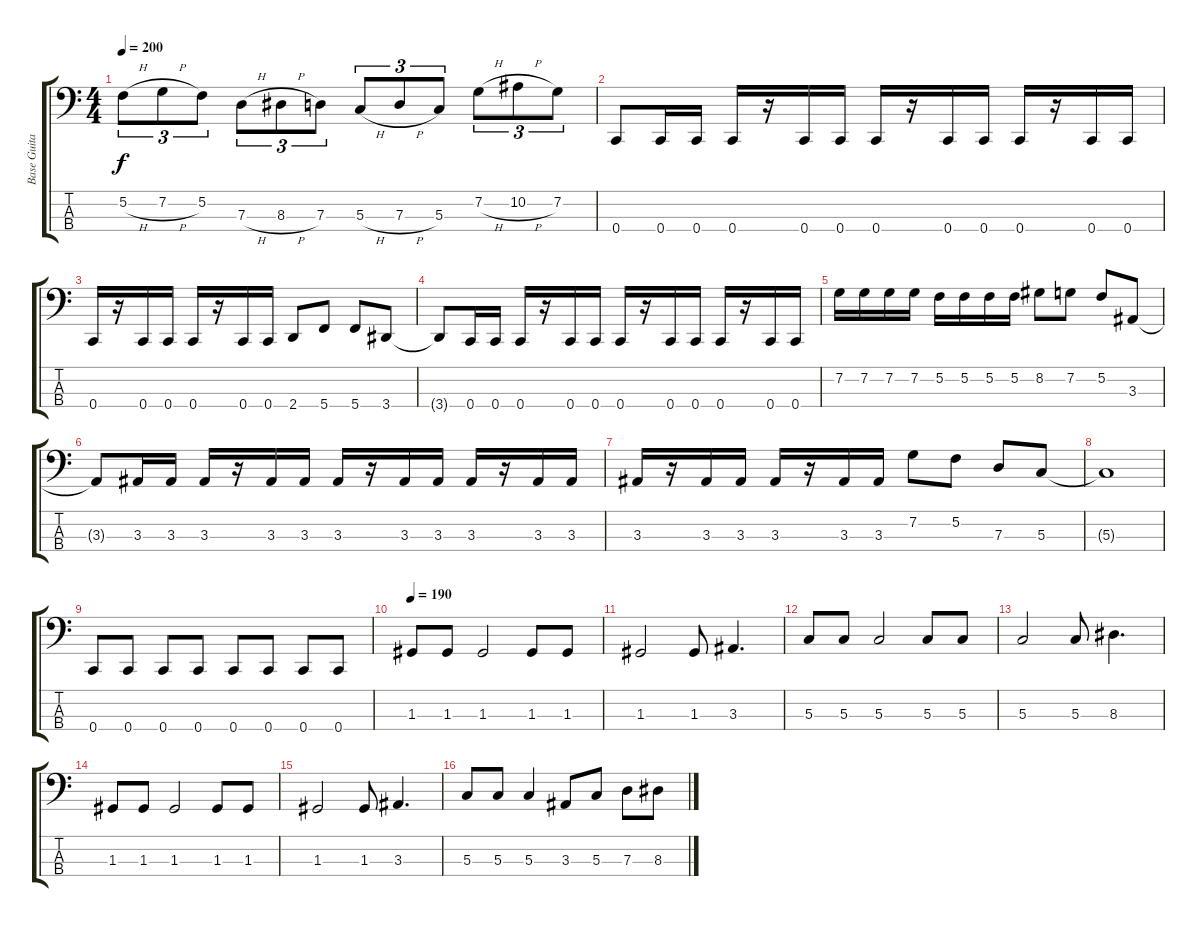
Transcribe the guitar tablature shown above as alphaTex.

\track ("Base Guitar" "Base Guita") {instrument electricbassfinger}
\staff {score tabs}
\tuning (F2 C2 G1 C1) {hide}
\ts (4 4)
\tempo 200
\clef f4
\ks c
5.2{h}.8{tu (3 2) dy f} 7.2{h}.8{tu (3 2)} 5.2.8{tu (3 2)} 7.3{h}.8{tu (3 2)} 8.3{h}.8{tu (3 2)} 7.3.8{tu (3 2)} 5.3{h}.8{tu (3 2)} 7.3{h}.8{tu (3 2)} 5.3.8{tu (3 2)} 7.2{h}.8{tu (3 2)} 10.2{h}.8{tu (3 2)} 7.2.8{tu (3 2)} |
0.4.8 0.4.16 0.4.16 0.4.16 r.16 0.4.16 0.4.16 0.4.16 r.16 0.4.16 0.4.16 0.4.16 r.16 0.4.16 0.4.16 |
0.4.16 r.16 0.4.16 0.4.16 0.4.16 r.16 0.4.16 0.4.16 2.4.8 5.4.8 5.4.8 3.4.8 |
3.4{t}.8 0.4.16 0.4.16 0.4.16 r.16 0.4.16 0.4.16 0.4.16 r.16 0.4.16 0.4.16 0.4.16 r.16 0.4.16 0.4.16 |
7.2.16 7.2.16 7.2.16 7.2.16 5.2.16 5.2.16 5.2.16 5.2.16 8.2.8 7.2.8 5.2.8 3.3.8 |
3.3{t}.8 3.3.16 3.3.16 3.3.16 r.16 3.3.16 3.3.16 3.3.16 r.16 3.3.16 3.3.16 3.3.16 r.16 3.3.16 3.3.16 |
3.3.16 r.16 3.3.16 3.3.16 3.3.16 r.16 3.3.16 3.3.16 7.2.8 5.2.8 7.3.8 5.3.8 |
5.3{t}.1 |
0.4.8 0.4.8 0.4.8 0.4.8 0.4.8 0.4.8 0.4.8 0.4.8 |
\tempo 190
1.3.8 1.3.8 1.3.2 1.3.8 1.3.8 |
1.3.2 1.3.8 3.3.4{d} |
5.3.8 5.3.8 5.3.2 5.3.8 5.3.8 |
5.3.2 5.3.8 8.3.4{d} |
1.3.8 1.3.8 1.3.2 1.3.8 1.3.8 |
1.3.2 1.3.8 3.3.4{d} |
5.3.8 5.3.8 5.3.4 3.3.8 5.3.8 7.3.8 8.3.8
